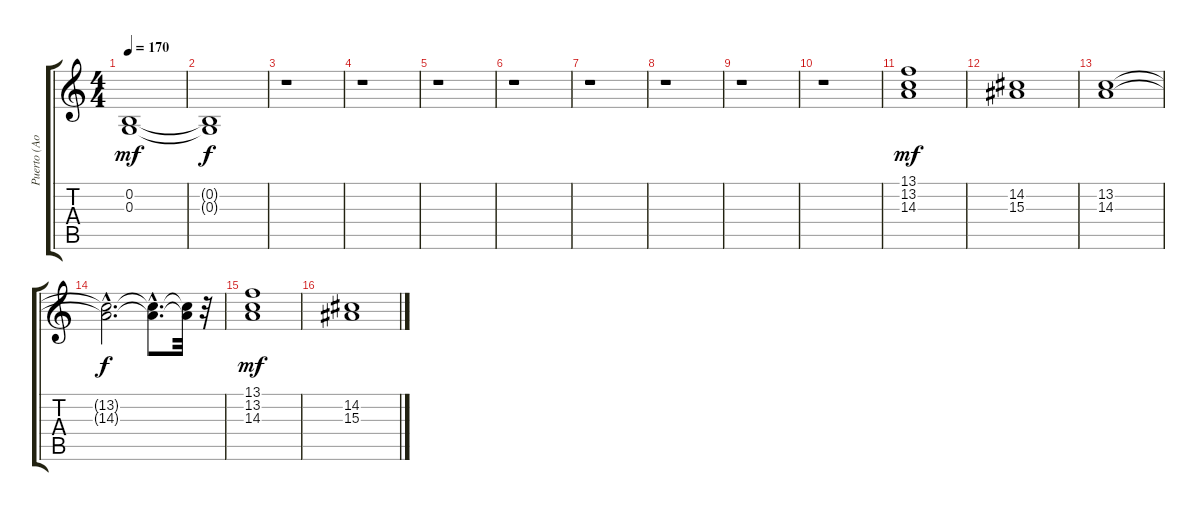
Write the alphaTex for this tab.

\track ("Puerto (Aoshi)RH" "Puerto (Ao") {instrument stringensemble1}
\staff {score tabs}
\tuning (E4 B3 G3 D3 A2 E2) {hide}
\ts (4 4)
\tempo 170
\clef g2
\ks c
(0.2 0.3).1{dy mf} |
(0.2{t} 0.3{t}).1{dy f} |
r.1 |
r.1 |
r.1 |
r.1 |
r.1 |
r.1 |
r.1 |
r.1 |
(13.1 13.2 14.3).1{dy mf} |
(14.2 15.3).1 |
(13.2 14.3).1 |
(13.2{hac t} 14.3{hac t}).2{d dy f} (13.2{hac t} 14.3{hac t}).8{d} (13.2{t} 14.3{t}).32 r.32 |
(13.1 13.2 14.3).1{dy mf} |
(14.2 15.3).1
